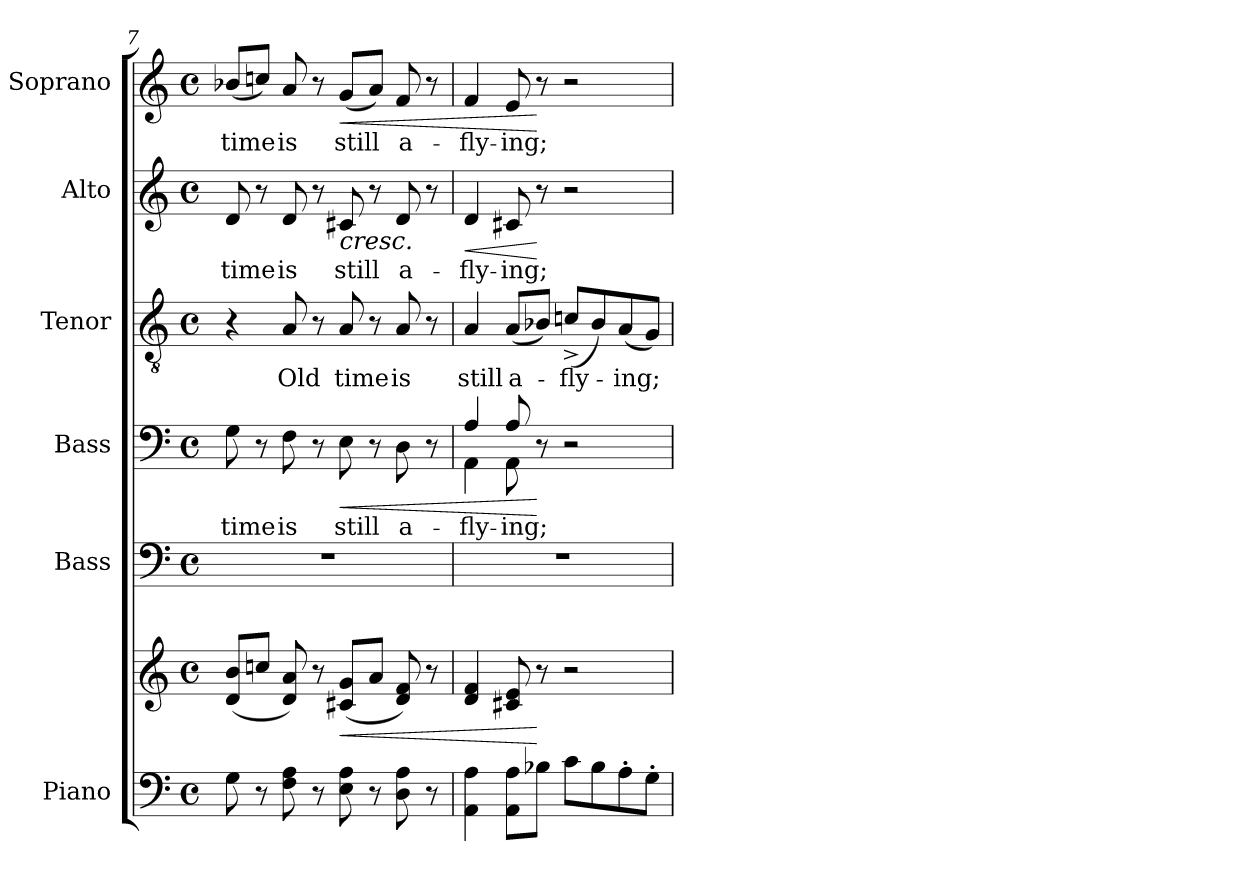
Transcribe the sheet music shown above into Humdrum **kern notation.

**kern	**kern	**dynam	**kern	**kern	**text	**dynam	**kern	**text	**kern	**text	**dynam	**kern	**text	**dynam
*part6	*part6	*part6	*part5	*part4	*part4	*part4	*part3	*part3	*part2	*part2	*part2	*part1	*part1	*part1
*staff7	*staff6	*staff6/7	*staff5	*staff4	*staff4	*staff4	*staff3	*staff3	*staff2	*staff2	*staff2	*staff1	*staff1	*staff1
*I"Piano	*	*	*I"Bass	*I"Bass	*	*	*I"Tenor	*	*I"Alto	*	*	*I"Soprano	*	*
*I'Pno.	*	*	*I'B.	*I'B.	*	*	*I'T.	*	*I'A.	*	*	*I'S.	*	*
*clefF4	*clefG2	*	*clefF4	*clefF4	*	*	*clefGv2	*	*clefG2	*	*	*clefG2	*	*
*	*	*	*	*	*	*	*ITrd7c12	*	*	*	*	*	*	*
*k[]	*k[]	*	*k[]	*k[]	*	*	*k[]	*	*k[]	*	*	*k[]	*	*
*C:	*C:	*	*C:	*C:	*	*	*C:	*	*C:	*	*	*C:	*	*
*M4/4	*M4/4	*	*M4/4	*M4/4	*	*	*M4/4	*	*M4/4	*	*	*M4/4	*	*
*met(c)	*met(c)	*	*met(c)	*met(c)	*	*	*met(c)	*	*met(c)	*	*	*met(c)	*	*
=7	=7	=7	=7	=7	=7	=7	=7	=7	=7	=7	=7	=7	=7	=7
!	!	!	!	!	!LO:LY:b:color=#000000	!	!	!	!	!	!	!	!	!
!	!	!	!	!	!	!	!	!	!	!LO:LY:b:color=#000000	!	!	!	!
!	!	!	!	!	!	!	!	!	!	!	!	!	!LO:LY:b:color=#000000	!
8Gi\	(8di/ 8biL	.	1r	8Gi\	time	.	4r	.	8di/	time	.	(8b-Xi/L	time	.
8r	8ccni/J	.	.	8r	.	.	.	.	8r	.	.	8ccni/J)	.	.
!	!	!	!	!	!LO:LY:b:color=#000000	!	!	!	!	!	!	!	!	!
!	!	!	!	!	!	!	!	!LO:LY:b:color=#000000	!	!	!	!	!	!
!	!	!	!	!	!	!	!	!	!	!LO:LY:b:color=#000000	!	!	!	!
!	!	!	!	!	!	!	!	!	!	!	!	!	!LO:LY:b:color=#000000	!
8Fi\ 8Ai	8di/ 8ai)	.	.	8Fi\	is	.	8AAi/	Old	8di/	is	.	8ai/	is	.
8r	8r	.	.	8r	.	.	8r	.	8r	.	.	8r	.	.
!	!	!LO:HP:b	!	!	!	!	!	!	!	!	!	!	!	!
!	!	!	!	!	!LO:LY:b:color=#000000	!LO:HP:b	!	!	!	!	!	!	!	!
!	!	!	!	!	!	!	!	!LO:LY:b:color=#000000	!	!	!	!	!	!
!	!	!	!	!	!	!	!	!	!	!LO:LY:b:color=#000000	!LO:HP:b	!	!	!
!	!	!	!	!	!	!	!	!	!	!	!	!	!LO:LY:b:color=#000000	!LO:HP:b
8Ei\ 8Ai	(8c#Xi/ 8giL	<	.	8Ei\	still	<	8AAi/	time	8c#Xi/	still	<	(8gi/L	still	<
8r	8ai/J	.	.	8r	.	.	8r	.	8r	.	.	8ai/J)	.	.
!	!	!	!	!	!LO:LY:b:color=#000000	!	!	!	!	!	!	!	!	!
!	!	!	!	!	!	!	!	!LO:LY:b:color=#000000	!	!	!	!	!	!
!	!	!	!	!	!	!	!	!	!	!LO:LY:b:color=#000000	!	!	!	!
!	!	!	!	!	!	!	!	!	!	!	!	!	!LO:LY:b:color=#000000	!
8Di\ 8Ai	8di/ 8fi)	.	.	8Di\	a-	.	8AAi/	is	8di/	a-	.	8fi/	a-	.
8r	8r	.	.	8r	.	.	8r	.	8r	.	.	8r	.	.
=8	=8	=8	=8	=8	=8	=8	=8	=8	=8	=8	=8	=8	=8	=8
*	*	*	*	*^	*	*	*	*	*	*	*	*	*	*
!	!	!	!	!	!	!LO:LY:b:color=#000000	!	!	!	!	!	!	!	!	!
!	!	!	!	!	!	!	!	!	!LO:LY:b:color=#000000	!	!	!	!	!	!
!	!	!	!	!	!	!	!	!	!	!	!LO:LY:b:color=#000000	!LO:HP:b	!	!	!
!	!	!	!	!	!	!	!	!	!	!	!	!	!	!LO:LY:b:color=#000000	!
4AAi\ 4Ai	4di/ 4fi	.	1r	4Ai/	4AAi\	-fly-	.	4AAi/	still	4di/	-fly-	<	4fi/	-fly-	.
!	!	!	!	!	!	!LO:LY:b:color=#000000	!	!	!	!	!	!	!	!	!
!	!	!	!	!	!	!	!	!	!LO:LY:b:color=#000000	!	!	!	!	!	!
!	!	!	!	!	!	!	!	!	!	!	!LO:LY:b:color=#000000	!	!	!	!
!	!	!	!	!	!	!	!	!	!	!	!	!	!	!LO:LY:b:color=#000000	!
8AAi\ 8AiL	8c#Xi/ 8ei	.	.	8Ai/	8AAi\	-ing;	.	(8AAi/L	a-	8c#Xi/	-ing;	.	8ei/	-ing;	.
8B-Xi\J	8r	[	.	8r	2ryy	.	[	8BB-Xi/J)	.	8r	.	[	8r	.	[
!	!	!	!	!	!	!	!	!	!LO:LY:b:color=#000000	!	!	!	!	!	!
8ci\L	2r	.	.	2r	.	.	.	(8Cn^i/L	-fly-	2r	.	[	2r	.	.
8B-i\	.	.	.	.	.	.	.	8BB-i/)	.	.	.	.	.	.	.
!	!	!	!	!	!	!	!	!	!LO:LY:b:color=#000000	!	!	!	!	!	!
8A'i\	.	.	.	.	.	.	.	(8AAi/	-ing;	.	.	.	.	.	.
8G'i\J	.	.	.	.	8ryy	.	.	8GGi/J)	.	.	.	.	.	.	.
*	*	*	*	*v	*v	*	*	*	*	*	*	*	*	*	*
=	=	=	=	=	=	=	=	=	=	=	=	=	=	=
*-	*-	*-	*-	*-	*-	*-	*-	*-	*-	*-	*-	*-	*-	*-
